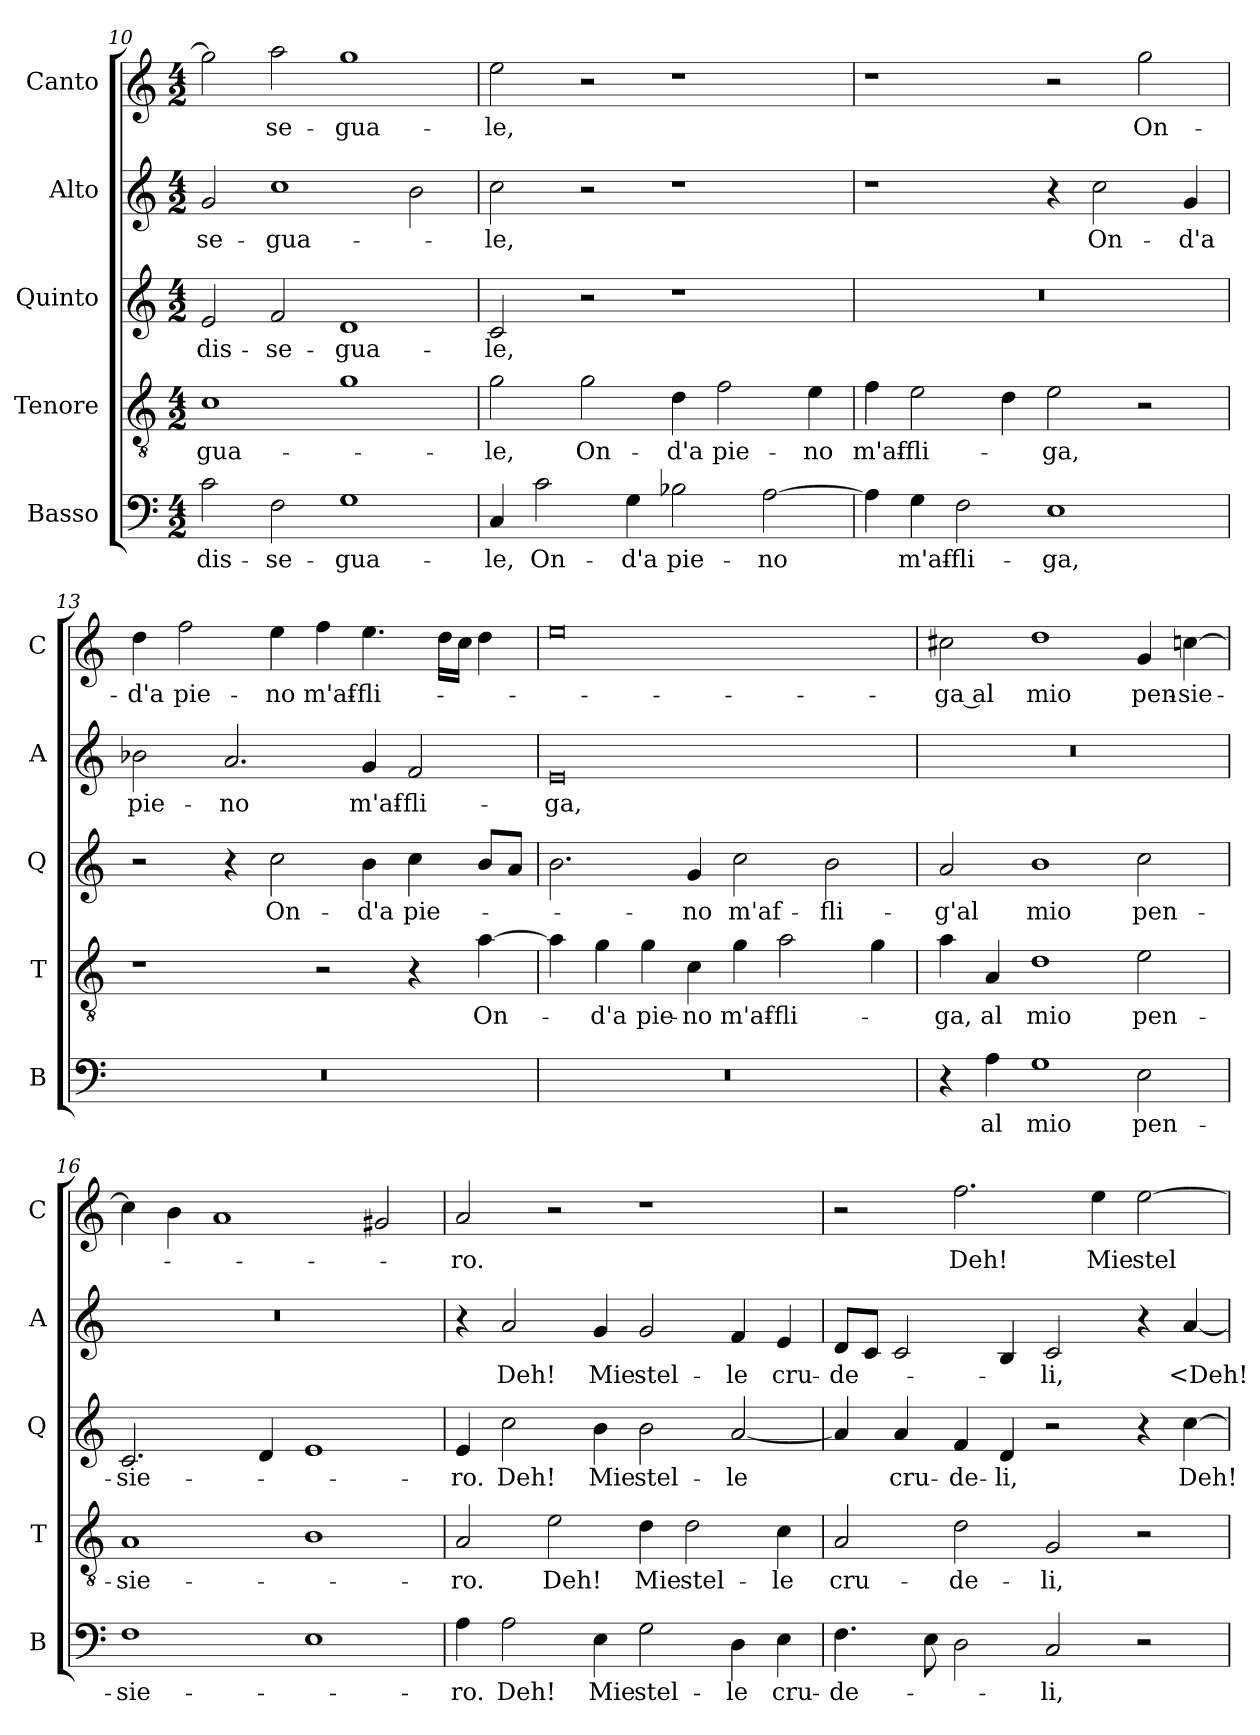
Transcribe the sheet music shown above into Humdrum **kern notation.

**kern	**text	**kern	**text	**kern	**text	**kern	**text	**kern	**text
*part5	*part5	*part4	*part4	*part3	*part3	*part2	*part2	*part1	*part1
*staff5	*staff5	*staff4	*staff4	*staff3	*staff3	*staff2	*staff2	*staff1	*staff1
*I"Basso	*	*I"Tenore	*	*I"Quinto	*	*I"Alto	*	*I"Canto	*
*I'B	*	*I'T	*	*I'Q	*	*I'A	*	*I'C	*
*clefF4	*	*clefGv2	*	*clefG2	*	*clefG2	*	*clefG2	*
*k[]	*	*k[]	*	*k[]	*	*k[]	*	*k[]	*
*M4/2	*	*M4/2	*	*M4/2	*	*M4/2	*	*M4/2	*
=10	=10	=10	=10	=10	=10	=10	=10	=10	=10
2c	dis-	1c	-gua-	2e	dis-	2g	-se-	2gg]	.
2F	-se-	.	.	2f	-se-	1cc	-gua-	2aa	-se-
1G	-gua-	1g	.	1d	-gua-	.	.	1gg	-gua-
.	.	.	.	.	.	2b	.	.	.
=11	=11	=11	=11	=11	=11	=11	=11	=11	=11
4C	-le,	2g	-le,	2c	-le,	2cc	-le,	2ee	-le,
2c	On-	.	.	.	.	.	.	.	.
.	.	2g	On-	2r	.	2r	.	2r	.
4G	-d'a	.	.	.	.	.	.	.	.
2B-X	pie-	4d	-d'a	1r	.	1r	.	1r	.
.	.	2f	pie-	.	.	.	.	.	.
[2A	-no	.	.	.	.	.	.	.	.
.	.	4e	-no	.	.	.	.	.	.
=12	=12	=12	=12	=12	=12	=12	=12	=12	=12
4A]	.	4f	m'af-	0r	.	1r	.	1r	.
4G	m'af-	2e	-fli-	.	.	.	.	.	.
2F	-fli-	.	.	.	.	.	.	.	.
.	.	4d	.	.	.	.	.	.	.
1E	-ga,	2e	-ga,	.	.	4r	.	2r	.
.	.	.	.	.	.	2cc	On-	.	.
.	.	2r	.	.	.	.	.	2gg	On-
.	.	.	.	.	.	4g	-d'a	.	.
=13	=13	=13	=13	=13	=13	=13	=13	=13	=13
0r	.	1r	.	2r	.	2b-X	pie-	4dd	-d'a
.	.	.	.	.	.	.	.	2ff	pie-
.	.	.	.	4r	.	2.a	-no	.	.
.	.	.	.	2cc	On-	.	.	4ee	-no
.	.	2r	.	.	.	.	.	4ff	m'af-
.	.	.	.	4b	-d'a	4g	m'af-	4.ee	-fli-
.	.	4r	.	4cc	pie-	2f	-fli-	.	.
.	.	.	.	.	.	.	.	16ddLL	.
.	.	.	.	.	.	.	.	16ccJJ	.
.	.	[4a	On-	8bL	.	.	.	4dd	.
.	.	.	.	8aJ	.	.	.	.	.
=14	=14	=14	=14	=14	=14	=14	=14	=14	=14
0r	.	4a]	.	2.b	.	0e	-ga,	0ee	.
.	.	4g	-d'a	.	.	.	.	.	.
.	.	4g	pie-	.	.	.	.	.	.
.	.	4c	-no	4g	-no	.	.	.	.
.	.	4g	m'af-	2cc	m'af-	.	.	.	.
.	.	2a	-fli-	.	.	.	.	.	.
.	.	.	.	2b	-fli-	.	.	.	.
.	.	4g	.	.	.	.	.	.	.
=15	=15	=15	=15	=15	=15	=15	=15	=15	=15
4r	.	4a	-ga,	2a	-g'al	0r	.	2cc#X	-ga al
4A	al	4A	al	.	.	.	.	.	.
1G	mio	1d	mio	1b	mio	.	.	1dd	mio
2E	pen-	2e	pen-	2cc	pen-	.	.	4g	pen-
.	.	.	.	.	.	.	.	[4ccn	-sie-
=16	=16	=16	=16	=16	=16	=16	=16	=16	=16
1F	-sie-	1A	-sie-	2.c	-sie-	0r	.	4cc]	.
.	.	.	.	.	.	.	.	4b	.
.	.	.	.	.	.	.	.	1a	.
.	.	.	.	4d	.	.	.	.	.
1E	.	1B	.	1e	.	.	.	.	.
.	.	.	.	.	.	.	.	2g#X	.
=17	=17	=17	=17	=17	=17	=17	=17	=17	=17
4A	-ro.	2A	-ro.	4e	-ro.	4r	.	2a	-ro.
2A	Deh!	.	.	2cc	Deh!	2a	Deh!	.	.
.	.	2e	Deh!	.	.	.	.	2r	.
4E	Mie	.	.	4b	Mie	4g	Mie	.	.
2G	stel-	4d	Mie	2b	stel-	2g	stel-	1r	.
.	.	2d	stel-	.	.	.	.	.	.
4D	-le	.	.	[2a	-le	4f	-le	.	.
4E	cru-	4c	-le	.	.	4e	cru-	.	.
=18	=18	=18	=18	=18	=18	=18	=18	=18	=18
4.F	-de-	2A	cru-	4a]	.	8dL	-de-	2r	.
.	.	.	.	.	.	8cJ	.	.	.
.	.	.	.	4a	cru-	2c	.	.	.
8E	.	.	.	.	.	.	.	.	.
2D	.	2d	-de-	4f	-de-	.	.	2.ff	Deh!
.	.	.	.	4d	-li,	4B	.	.	.
2C	-li,	2G	-li,	2r	.	2c	-li,	.	.
.	.	.	.	.	.	.	.	4ee	Mie
2r	.	2r	.	4r	.	4r	.	[2ee	stel-
.	.	.	.	[4cc	Deh!	[4a	<Deh!	.	.
=	=	=	=	=	=	=	=	=	=
*-	*-	*-	*-	*-	*-	*-	*-	*-	*-
